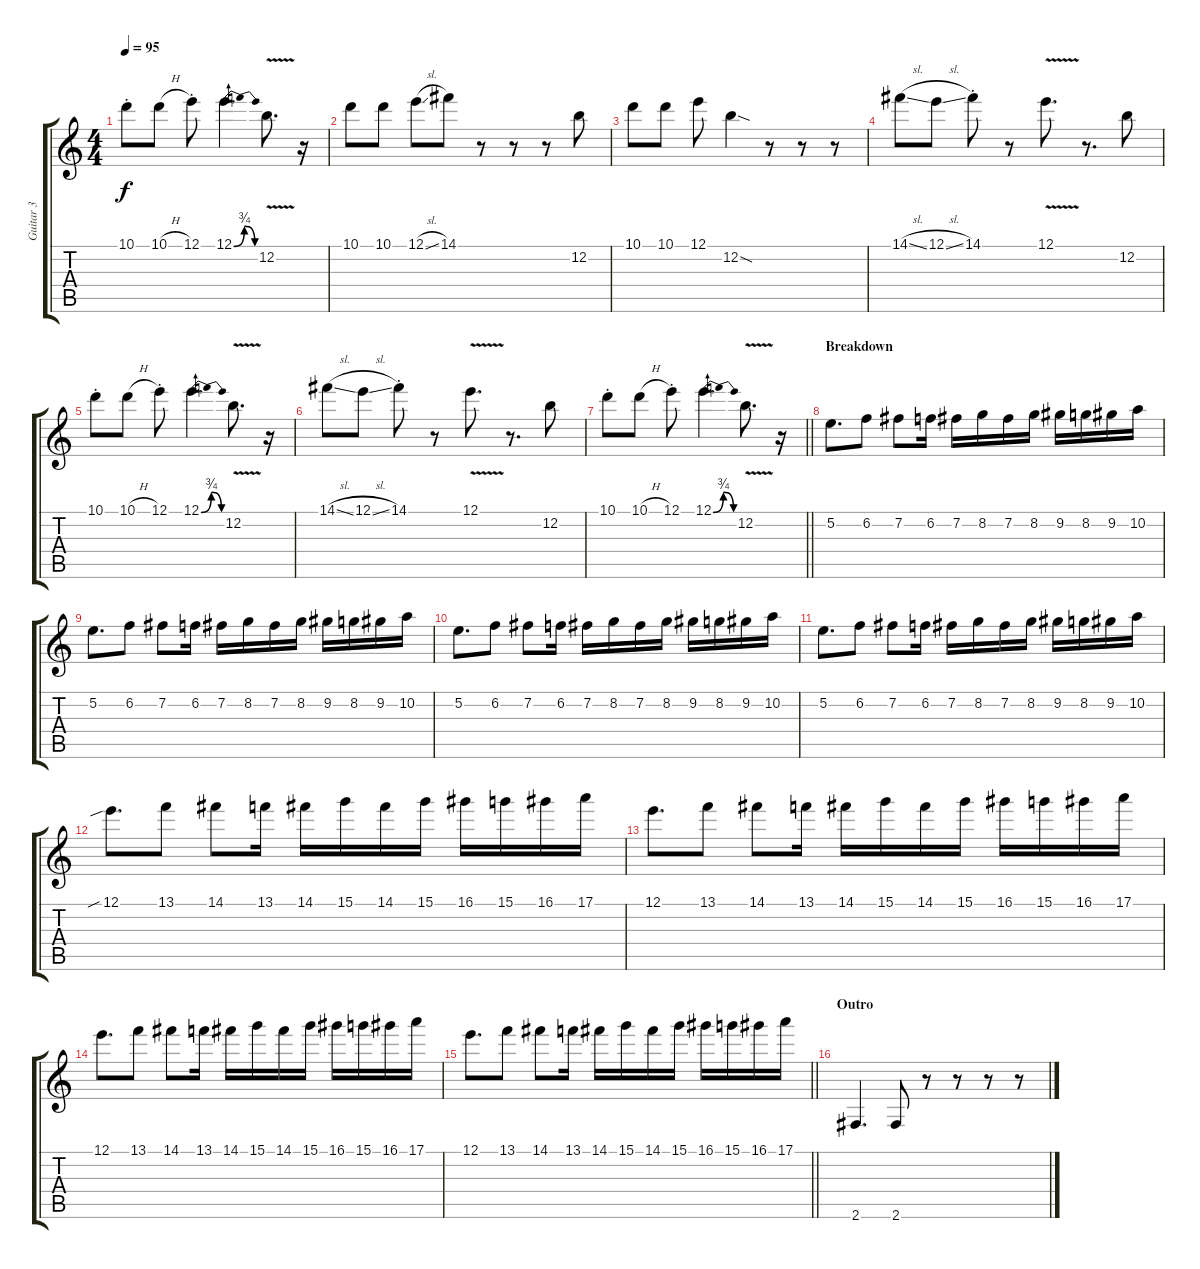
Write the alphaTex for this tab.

\track ("Guitar 3" "Guitar 3") {instrument overdrivenguitar bank 255}
\staff {score tabs}
\tuning (E4 B3 G3 D3 A2 E2) {hide}
\ts (4 4)
\tempo 95
\clef g2
\ks c
10.1{st}.8{dy f} 10.1{h}.8 12.1{st}.8 12.1{be (bendrelease 0 0 30 3 30 3 60 0)}.4{d} 12.2{v}.8{d} r.16 |
10.1.8 10.1.8 12.1{sl}.8 14.1.8 r.8 r.8 r.8 12.2.8 |
10.1.8 10.1.8 12.1.8 12.2{sod}.4 r.8 r.8 r.8 |
14.1{sl}.8 12.1{sl}.8 14.1{st}.8 r.8 12.1{v}.8{d} r.8{d} 12.2.8 |
10.1{st}.8 10.1{h}.8 12.1{st}.8 12.1{be (bendrelease 0 0 30 3 30 3 60 0)}.4{d} 12.2{v}.8{d} r.16 |
14.1{sl}.8 12.1{sl}.8 14.1{st}.8 r.8 12.1{v}.8{d} r.8{d} 12.2.8 |
\barLineRight lightlight
10.1{st}.8 10.1{h}.8 12.1{st}.8 12.1{be (bendrelease 0 0 30 3 30 3 60 0)}.4{d} 12.2{v}.8{d} r.16 |
\section ("" "Breakdown")
5.2.8{d} 6.2.8 7.2.8 6.2.16 7.2.16 8.2.16 7.2.16 8.2.16 9.2.16 8.2.16 9.2.16 10.2.16 |
5.2.8{d} 6.2.8 7.2.8 6.2.16 7.2.16 8.2.16 7.2.16 8.2.16 9.2.16 8.2.16 9.2.16 10.2.16 |
5.2.8{d} 6.2.8 7.2.8 6.2.16 7.2.16 8.2.16 7.2.16 8.2.16 9.2.16 8.2.16 9.2.16 10.2.16 |
5.2.8{d} 6.2.8 7.2.8 6.2.16 7.2.16 8.2.16 7.2.16 8.2.16 9.2.16 8.2.16 9.2.16 10.2.16 |
12.1{sib}.8{d} 13.1.8 14.1.8 13.1.16 14.1.16 15.1.16 14.1.16 15.1.16 16.1.16 15.1.16 16.1.16 17.1.16 |
12.1.8{d} 13.1.8 14.1.8 13.1.16 14.1.16 15.1.16 14.1.16 15.1.16 16.1.16 15.1.16 16.1.16 17.1.16 |
12.1.8{d} 13.1.8 14.1.8 13.1.16 14.1.16 15.1.16 14.1.16 15.1.16 16.1.16 15.1.16 16.1.16 17.1.16 |
\barLineRight lightlight
12.1.8{d} 13.1.8 14.1.8 13.1.16 14.1.16 15.1.16 14.1.16 15.1.16 16.1.16 15.1.16 16.1.16 17.1.16 |
\section ("" "Outro")
2.6.4{d} 2.6.8 r.8 r.8 r.8 r.8
